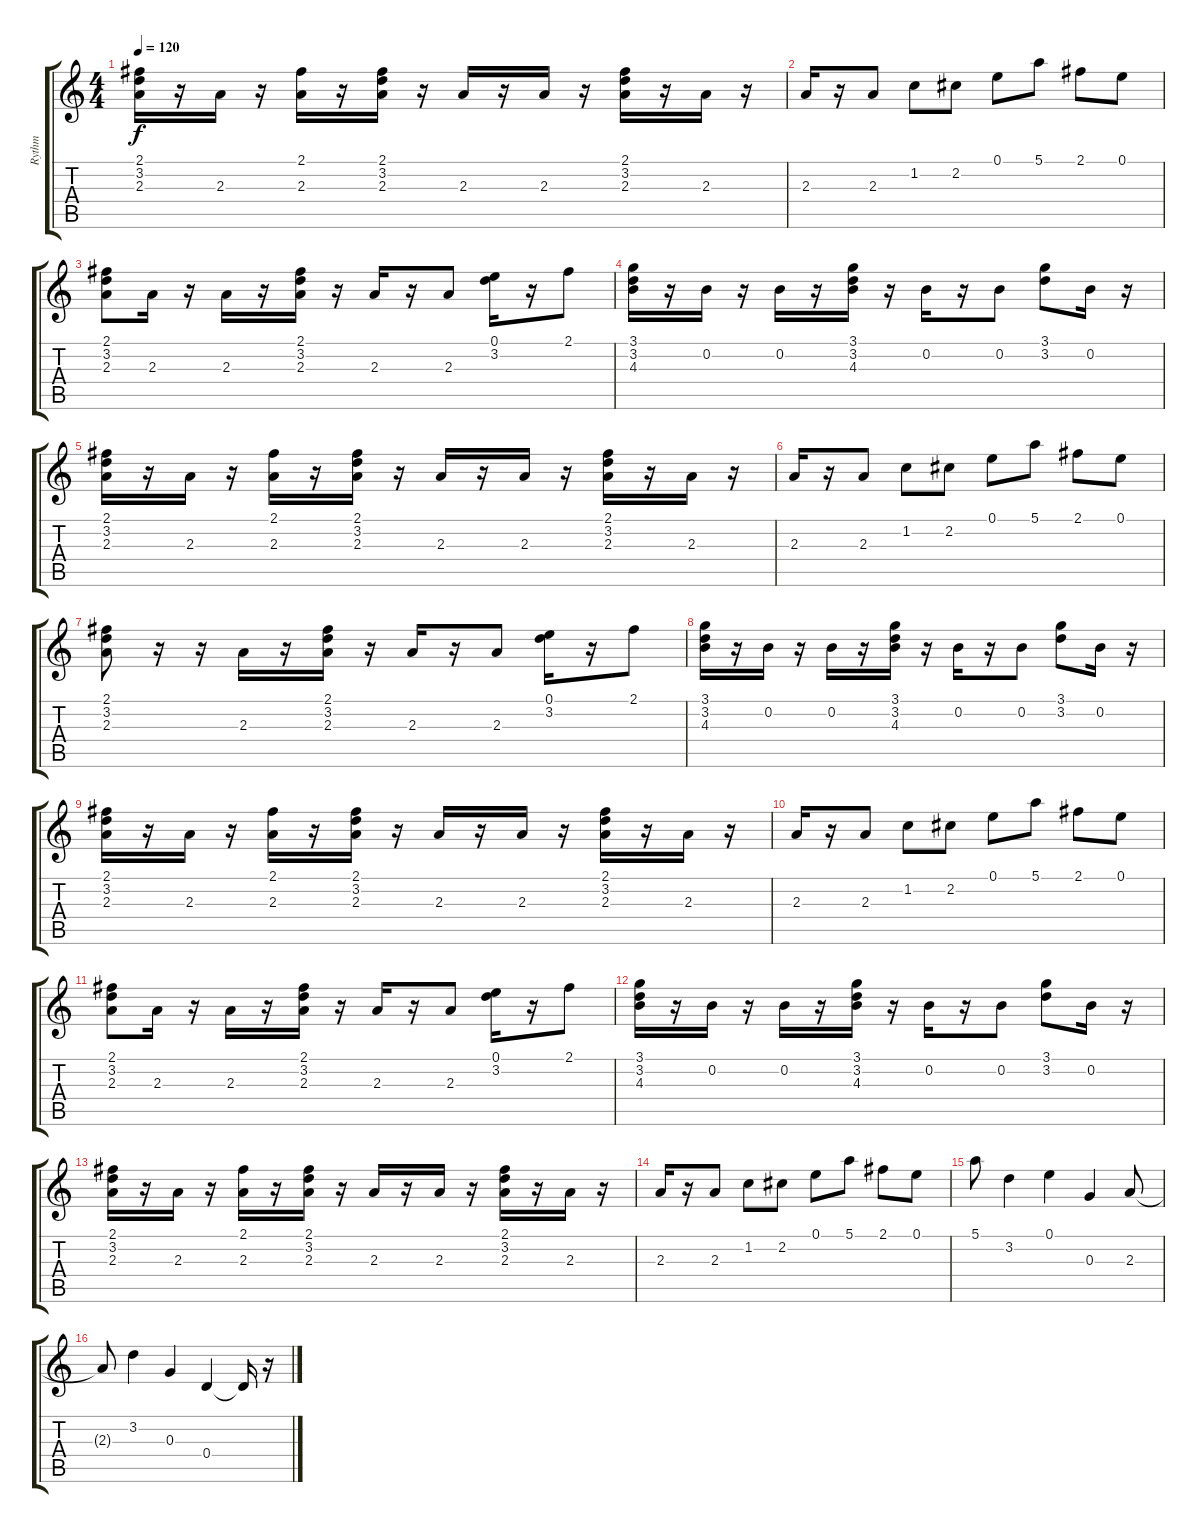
\track ("Rythm" "Rythm") {instrument overdrivenguitar}
\staff {score tabs}
\tuning (E4 B3 G3 D3 A2 E2) {hide}
\ts (4 4)
\tempo 120
\clef g2
\ks c
(2.1 3.2 2.3).16{dy f} r.16 2.3.16 r.16 (2.1 2.3).16 r.16 (2.1 3.2 2.3).16 r.16 2.3.16 r.16 2.3.16 r.16 (2.1 3.2 2.3).16 r.16 2.3.16 r.16 |
2.3.16 r.16 2.3.8 1.2.8 2.2.8 0.1.8 5.1.8 2.1.8 0.1.8 |
(2.1 3.2 2.3).8 2.3.16 r.16 2.3.16 r.16 (2.1 3.2 2.3).16 r.16 2.3.16 r.16 2.3.8 (0.1 3.2).16 r.16 2.1.8 |
(3.1 3.2 4.3).16 r.16 0.2.16 r.16 0.2.16 r.16 (3.1 3.2 4.3).16 r.16 0.2.16 r.16 0.2.8 (3.1 3.2).8 0.2.16 r.16 |
(2.1 3.2 2.3).16 r.16 2.3.16 r.16 (2.1 2.3).16 r.16 (2.1 3.2 2.3).16 r.16 2.3.16 r.16 2.3.16 r.16 (2.1 3.2 2.3).16 r.16 2.3.16 r.16 |
2.3.16 r.16 2.3.8 1.2.8 2.2.8 0.1.8 5.1.8 2.1.8 0.1.8 |
(2.1 3.2 2.3).8 r.16 r.16 2.3.16 r.16 (2.1 3.2 2.3).16 r.16 2.3.16 r.16 2.3.8 (0.1 3.2).16 r.16 2.1.8 |
(3.1 3.2 4.3).16 r.16 0.2.16 r.16 0.2.16 r.16 (3.1 3.2 4.3).16 r.16 0.2.16 r.16 0.2.8 (3.1 3.2).8 0.2.16 r.16 |
(2.1 3.2 2.3).16 r.16 2.3.16 r.16 (2.1 2.3).16 r.16 (2.1 3.2 2.3).16 r.16 2.3.16 r.16 2.3.16 r.16 (2.1 3.2 2.3).16 r.16 2.3.16 r.16 |
2.3.16 r.16 2.3.8 1.2.8 2.2.8 0.1.8 5.1.8 2.1.8 0.1.8 |
(2.1 3.2 2.3).8 2.3.16 r.16 2.3.16 r.16 (2.1 3.2 2.3).16 r.16 2.3.16 r.16 2.3.8 (0.1 3.2).16 r.16 2.1.8 |
(3.1 3.2 4.3).16 r.16 0.2.16 r.16 0.2.16 r.16 (3.1 3.2 4.3).16 r.16 0.2.16 r.16 0.2.8 (3.1 3.2).8 0.2.16 r.16 |
(2.1 3.2 2.3).16 r.16 2.3.16 r.16 (2.1 2.3).16 r.16 (2.1 3.2 2.3).16 r.16 2.3.16 r.16 2.3.16 r.16 (2.1 3.2 2.3).16 r.16 2.3.16 r.16 |
2.3.16 r.16 2.3.8 1.2.8 2.2.8 0.1.8 5.1.8 2.1.8 0.1.8 |
5.1.8 3.2.4 0.1.4 0.3.4 2.3.8 |
2.3{t}.8 3.2.4 0.3.4 0.4.4 0.4{t}.16 r.16
